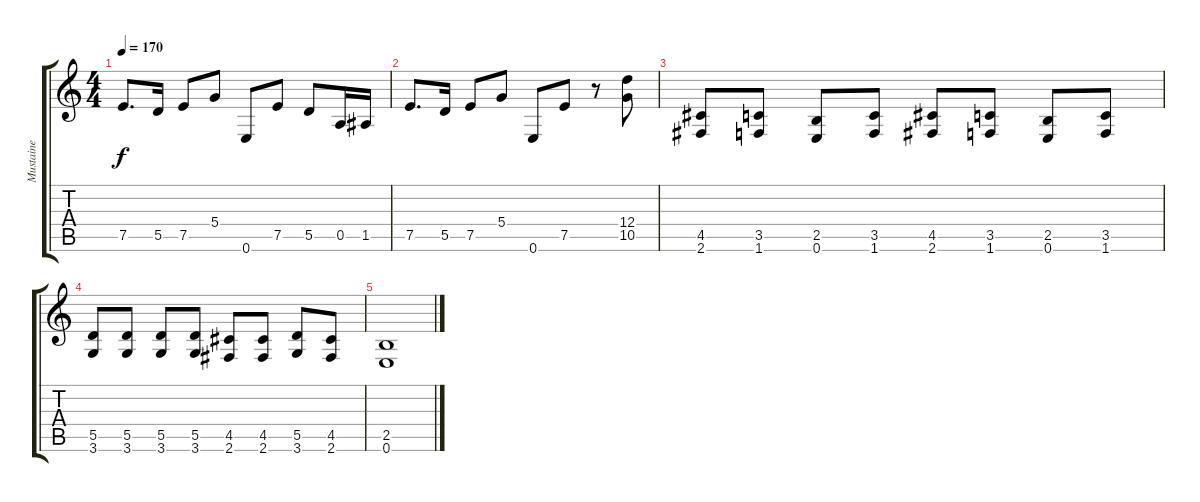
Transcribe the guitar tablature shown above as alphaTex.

\track ("Mustaine" "Mustaine") {instrument distortionguitar}
\staff {score tabs}
\tuning (E4 B3 G3 D3 A2 E2) {hide}
\ts (4 4)
\tempo 170
\clef g2
\ks c
7.5.8{d dy f} 5.5.16 7.5.8 5.4.8 0.6.8 7.5.8 5.5.8 0.5.16 1.5.16 |
7.5.8{d} 5.5.16 7.5.8 5.4.8 0.6.8 7.5.8 r.8 (12.4 10.5).8 |
(4.5 2.6).8 (3.5 1.6).8 (2.5 0.6).8 (3.5 1.6).8 (4.5 2.6).8 (3.5 1.6).8 (2.5 0.6).8 (3.5 1.6).8 |
(5.5 3.6).8 (5.5 3.6).8 (5.5 3.6).8 (5.5 3.6).8 (4.5 2.6).8 (4.5 2.6).8 (5.5 3.6).8 (4.5 2.6).8 |
(2.5 0.6).1
